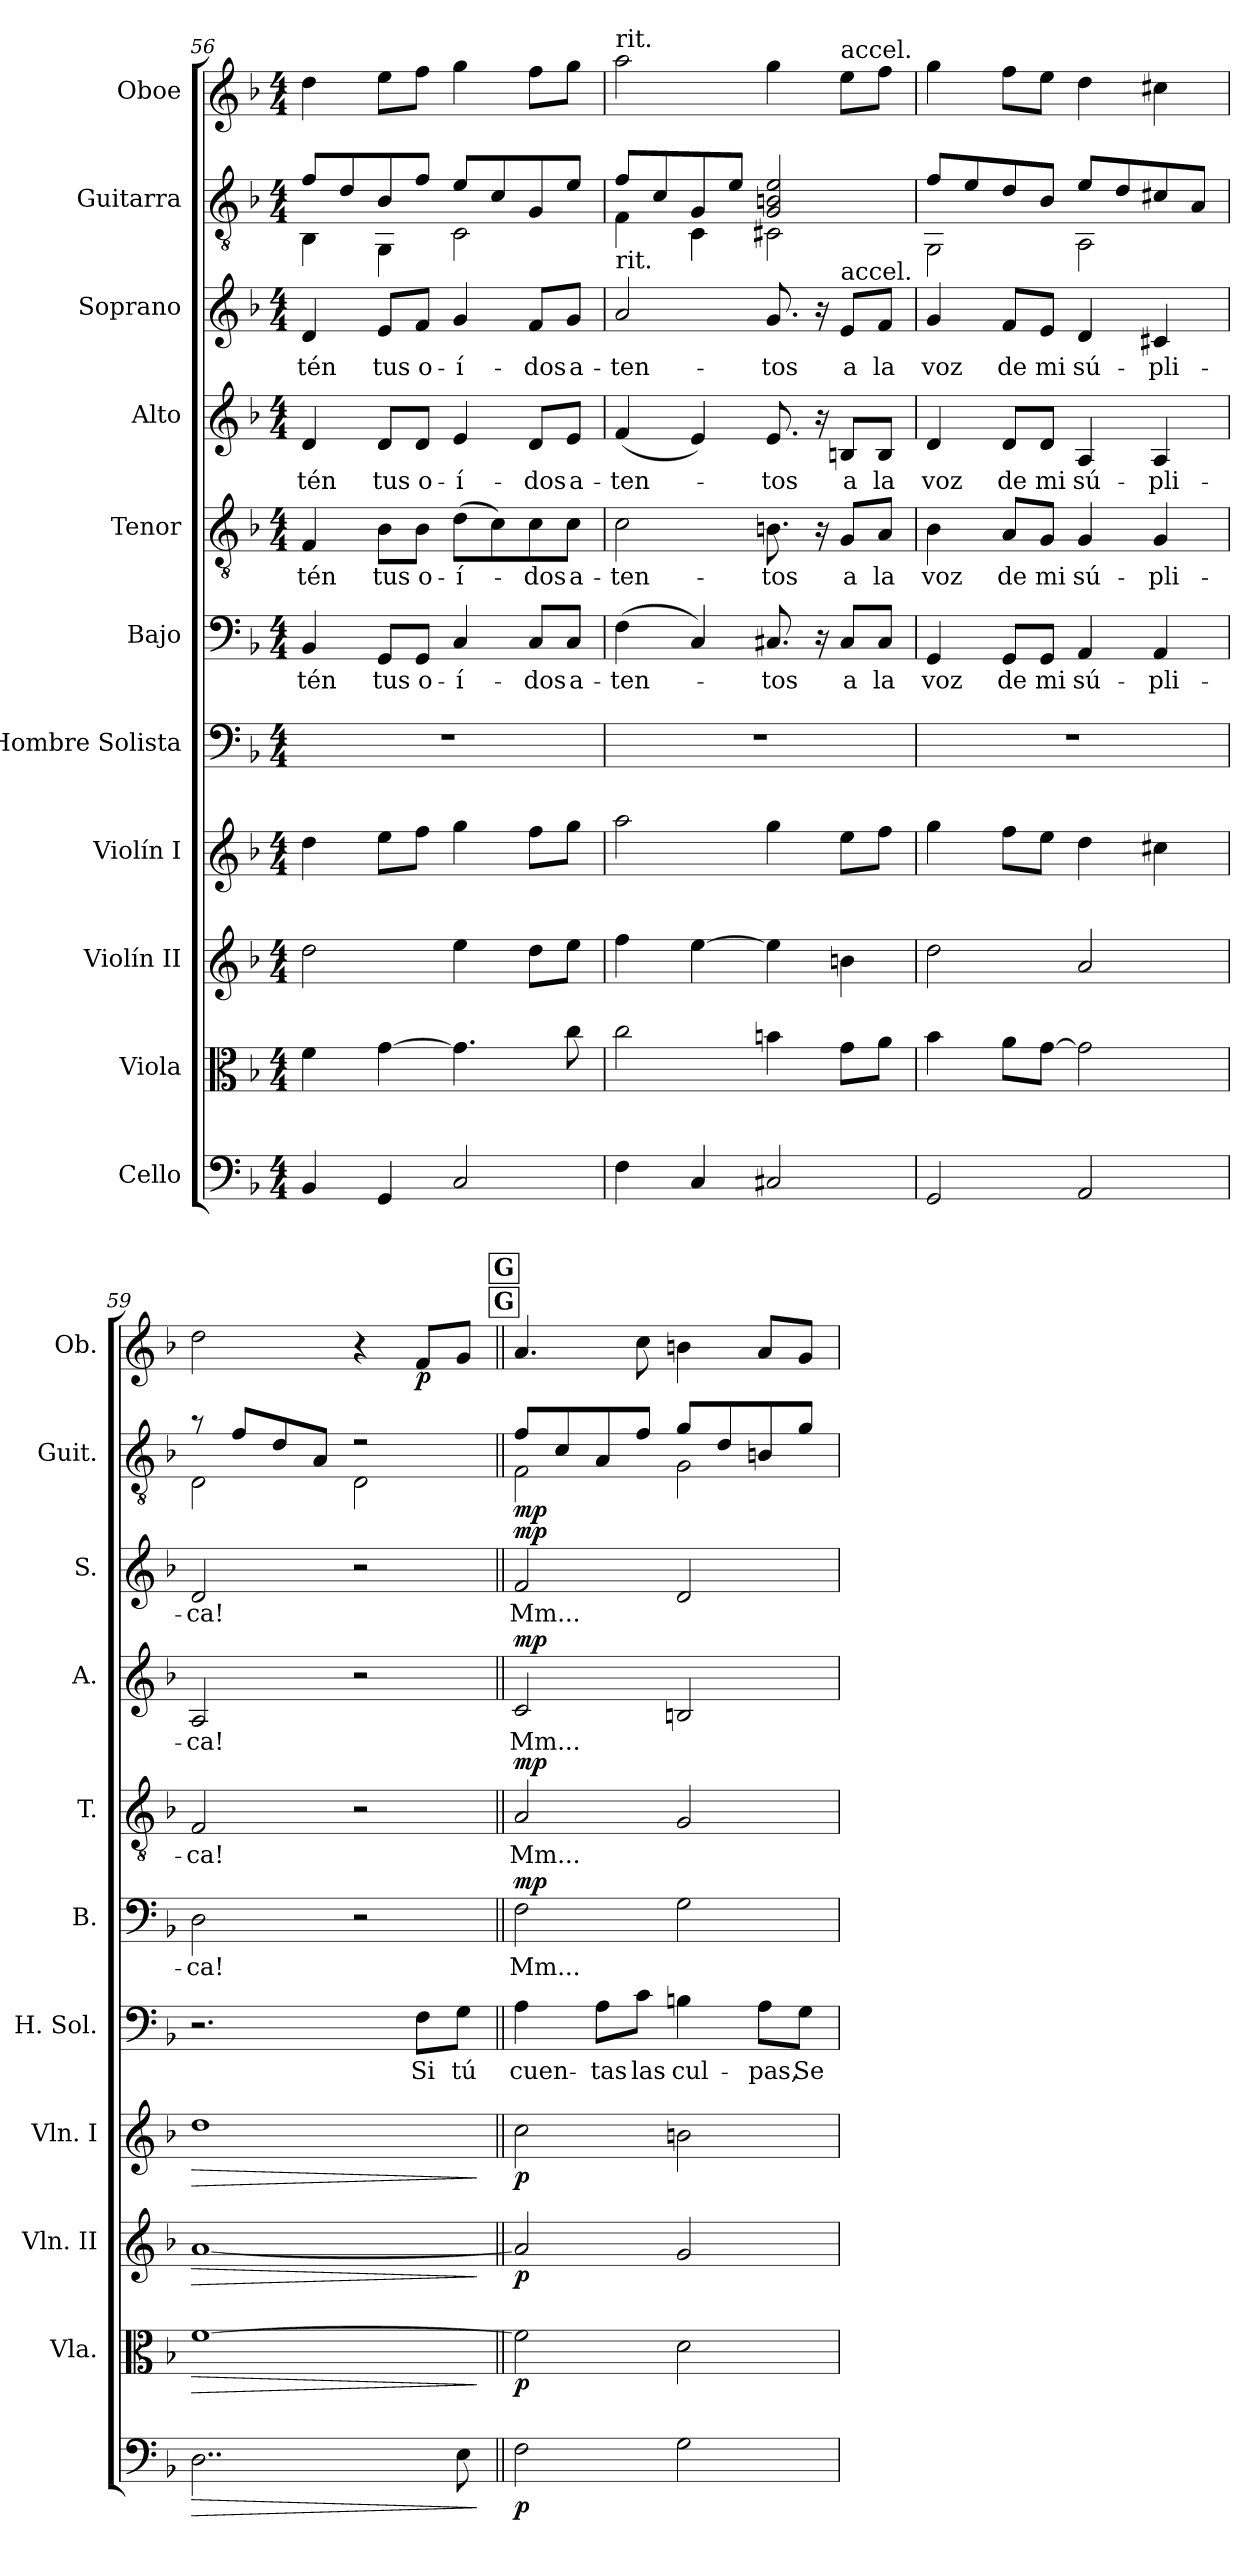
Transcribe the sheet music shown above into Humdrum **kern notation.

**kern	**dynam	**kern	**dynam	**kern	**dynam	**kern	**dynam	**kern	**text	**kern	**text	**dynam	**kern	**text	**dynam	**kern	**text	**dynam	**kern	**text	**dynam	**kern	**dynam	**kern	**dynam
*part11	*part11	*part10	*part10	*part9	*part9	*part8	*part8	*part7	*part7	*part6	*part6	*part6	*part5	*part5	*part5	*part4	*part4	*part4	*part3	*part3	*part3	*part2	*part2	*part1	*part1
*staff11	*staff11	*staff10	*staff10	*staff9	*staff9	*staff8	*staff8	*staff7	*staff7	*staff6	*staff6	*staff6	*staff5	*staff5	*staff5	*staff4	*staff4	*staff4	*staff3	*staff3	*staff3	*staff2	*staff2	*staff1	*staff1
*I"Cello	*	*I"Viola	*	*I"Violín II	*	*I"Violín I	*	*I"Hombre Solista	*	*I"Bajo	*	*	*I"Tenor	*	*	*I"Alto	*	*	*I"Soprano	*	*	*I"Guitarra	*	*I"Oboe	*
*	*	*I'Vla.	*	*I'Vln. II	*	*I'Vln. I	*	*I'H. Sol.	*	*I'B.	*	*	*I'T.	*	*	*I'A.	*	*	*I'S.	*	*	*I'Guit.	*	*I'Ob.	*
*clefF4	*	*clefC3	*	*clefG2	*	*clefG2	*	*clefF4	*	*clefF4	*	*	*clefGv2	*	*	*clefG2	*	*	*clefG2	*	*	*clefGv2	*	*clefG2	*
*k[b-]	*	*k[b-]	*	*k[b-]	*	*k[b-]	*	*k[b-]	*	*k[b-]	*	*	*k[b-]	*	*	*k[b-]	*	*	*k[b-]	*	*	*k[b-]	*	*k[b-]	*
*M4/4	*	*M4/4	*	*M4/4	*	*M4/4	*	*M4/4	*	*M4/4	*	*	*M4/4	*	*	*M4/4	*	*	*M4/4	*	*	*M4/4	*	*M4/4	*
=56	=56	=56	=56	=56	=56	=56	=56	=56	=56	=56	=56	=56	=56	=56	=56	=56	=56	=56	=56	=56	=56	=56	=56	=56	=56
*	*	*	*	*	*	*	*	*	*	*	*	*	*	*	*	*	*	*	*	*	*	*^	*	*	*
4BB-/	.	4f\	.	2dd\	.	4dd\	.	1r	.	4BB-/	-tén	.	4F/	-tén	.	4d/	-tén	.	4d/	-tén	.	8f/L	4BB-\	.	4dd\	.
.	.	.	.	.	.	.	.	.	.	.	.	.	.	.	.	.	.	.	.	.	.	8d/	.	.	.	.
4GG/	.	[4g\	.	.	.	8ee\L	.	.	.	8GG/L	tus	.	8B-\L	tus	.	8d/L	tus	.	8e/L	tus	.	8B-/	4GG\	.	8ee\L	.
.	.	.	.	.	.	8ff\J	.	.	.	8GG/J	o-	.	8B-\J	o-	.	8d/J	o-	.	8f/J	o-	.	8f/J	.	.	8ff\J	.
2C/	.	4.g\]	.	4ee\	.	4gg\	.	.	.	4C/	-í-	.	(8d\L	-í-	.	4e/	-í-	.	4g/	-í-	.	8e/L	2C\	.	4gg\	.
.	.	.	.	.	.	.	.	.	.	.	.	.	8c\)	.	.	.	.	.	.	.	.	8c/	.	.	.	.
.	.	.	.	8dd\L	.	8ff\L	.	.	.	8C/L	-dos	.	8c\	-dos	.	8d/L	-dos	.	8f/L	-dos	.	8G/	.	.	8ff\L	.
.	.	8cc\	.	8ee\J	.	8gg\J	.	.	.	8C/J	a-	.	8c\J	a-	.	8e/J	a-	.	8g/J	a-	.	8e/J	.	.	8gg\J	.
=57	=57	=57	=57	=57	=57	=57	=57	=57	=57	=57	=57	=57	=57	=57	=57	=57	=57	=57	=57	=57	=57	=57	=57	=57	=57	=57
!	!	!	!	!	!	!	!	!	!	!	!	!	!	!	!	!	!	!	!	!	!	!	!	!	!LO:TX:a:t=rit.	!
!	!	!	!	!	!	!	!	!	!	!	!	!	!	!	!	!	!	!	!LO:TX:a:t=rit.	!	!	!	!	!	!	!
4F\	.	2cc\	.	4ff\	.	2aa\	.	1r	.	(4F\	-ten-	.	2c\	-ten-	.	(4f/	-ten-	.	2a/	-ten-	.	8f/L	4F\	.	2aa\	.
.	.	.	.	.	.	.	.	.	.	.	.	.	.	.	.	.	.	.	.	.	.	8c/	.	.	.	.
4C/	.	.	.	[4ee\	.	.	.	.	.	4C/)	.	.	.	.	.	4e/)	.	.	.	.	.	8G/	4C\	.	.	.
.	.	.	.	.	.	.	.	.	.	.	.	.	.	.	.	.	.	.	.	.	.	8e/J	.	.	.	.
2C#X/	.	4bn\	.	4ee\]	.	4gg\	.	.	.	8.C#X/	-tos	.	8.Bn\	-tos	.	8.e/	-tos	.	8.g/	-tos	.	2G/ 2Bn/ 2e/	2C#X\	.	4gg\	.
.	.	.	.	.	.	.	.	.	.	16r	.	.	16r	.	.	16r	.	.	16r	.	.	.	.	.	.	.
!	!	!	!	!	!	!	!	!	!	!	!	!	!	!	!	!	!	!	!	!	!	!	!	!	!LO:TX:a:t=accel.	!
!	!	!	!	!	!	!	!	!	!	!	!	!	!	!	!	!	!	!	!LO:TX:a:t=accel.	!	!	!	!	!	!	!
.	.	8g\L	.	4bn\	.	8ee\L	.	.	.	8C#/L	a	.	8G/L	a	.	8Bn/L	a	.	8e/L	a	.	.	.	.	8ee\L	.
.	.	8a\J	.	.	.	8ff\J	.	.	.	8C#/J	la	.	8A/J	la	.	8B/J	la	.	8f/J	la	.	.	.	.	8ff\J	.
=58	=58	=58	=58	=58	=58	=58	=58	=58	=58	=58	=58	=58	=58	=58	=58	=58	=58	=58	=58	=58	=58	=58	=58	=58	=58	=58
2GG/	.	4b-\	.	2dd\	.	4gg\	.	1r	.	4GG/	voz	.	4B-\	voz	.	4d/	voz	.	4g/	voz	.	8f/L	2GG\	.	4gg\	.
.	.	.	.	.	.	.	.	.	.	.	.	.	.	.	.	.	.	.	.	.	.	8e/	.	.	.	.
.	.	8a\L	.	.	.	8ff\L	.	.	.	8GG/L	de	.	8A/L	de	.	8d/L	de	.	8f/L	de	.	8d/	.	.	8ff\L	.
.	.	[8g\J	.	.	.	8ee\J	.	.	.	8GG/J	mi	.	8G/J	mi	.	8d/J	mi	.	8e/J	mi	.	8B-/J	.	.	8ee\J	.
2AA/	.	2g\]	.	2a/	.	4dd\	.	.	.	4AA/	sú-	.	4G/	sú-	.	4A/	sú-	.	4d/	sú-	.	8e/L	2AA\	.	4dd\	.
.	.	.	.	.	.	.	.	.	.	.	.	.	.	.	.	.	.	.	.	.	.	8d/	.	.	.	.
.	.	.	.	.	.	4cc#X\	.	.	.	4AA/	-pli-	.	4G/	-pli-	.	4A/	-pli-	.	4c#X/	-pli-	.	8c#X/	.	.	4cc#X\	.
.	.	.	.	.	.	.	.	.	.	.	.	.	.	.	.	.	.	.	.	.	.	8A/J	.	.	.	.
=59	=59	=59	=59	=59	=59	=59	=59	=59	=59	=59	=59	=59	=59	=59	=59	=59	=59	=59	=59	=59	=59	=59	=59	=59	=59	=59
!	!LO:HP:b	!	!LO:HP:b	!	!LO:HP:b	!	!LO:HP:b	!	!	!	!	!	!	!	!	!	!	!	!	!	!	!	!	!	!	!
2..D\	>	[1f	>	[1a	>	1dd	>	2.r	.	2D\	-ca!	.	2F/	-ca!	.	2A/	-ca!	.	2d/	-ca!	.	8r	2D\	.	2dd\	.
.	.	.	.	.	.	.	.	.	.	.	.	.	.	.	.	.	.	.	.	.	.	8f/L	.	.	.	.
.	.	.	.	.	.	.	.	.	.	.	.	.	.	.	.	.	.	.	.	.	.	8d/	.	.	.	.
.	.	.	.	.	.	.	.	.	.	.	.	.	.	.	.	.	.	.	.	.	.	8A/J	.	.	.	.
.	.	.	.	.	.	.	.	.	.	2r	.	.	2r	.	.	2r	.	.	2r	.	.	2r	2D\	.	4r	.
!	!	!	!	!	!	!	!	!	!	!	!	!	!	!	!	!	!	!	!	!	!	!	!	!	!	!LO:DY:b
.	.	.	.	.	.	.	.	8F\L	Si	.	.	.	.	.	.	.	.	.	.	.	.	.	.	.	8f/L	p
8E\	.	.	.	.	.	.	.	8G\J	tú	.	.	.	.	.	.	.	.	.	.	.	.	.	.	.	8g/J	.
*	*	*	*	*	*	*	*	*	*	*	*	*	*	*	*	*	*	*	*	*	*	*v	*v	*	*	*
.	]	.	]	.	]	.	]	.	.	.	.	.	.	.	.	.	.	.	.	.	.	.	.	.	.
!!LO:REH:place=s1:a:B:fs=14:t=G
!!LO:REH:place=s3:a:B:fs=14:t=G
=60||	=60||	=60||	=60||	=60||	=60||	=60||	=60||	=60||	=60||	=60||	=60||	=60||	=60||	=60||	=60||	=60||	=60||	=60||	=60||	=60||	=60||	=60||	=60||	=60||	=60||
*	*	*	*	*	*	*	*	*	*	*	*	*	*	*	*	*	*	*	*	*	*	*^	*	*	*
!	!LO:DY:b	!	!LO:DY:b	!	!LO:DY:b	!	!LO:DY:b	!	!	!	!	!LO:DY:a	!	!	!LO:DY:a	!	!	!LO:DY:a	!	!	!LO:DY:a	!	!	!LO:DY:b	!	!
2F\	p	2f\]	p	2a/]	p	2cc\	p	4A\	cuen-	2F\	Mm...	mp	2A/	Mm...	mp	2c/	Mm...	mp	2f/	Mm...	mp	8f/L	2F\	mp	4.a/	.
.	.	.	.	.	.	.	.	.	.	.	.	.	.	.	.	.	.	.	.	.	.	8c/	.	.	.	.
.	.	.	.	.	.	.	.	8A\L	-tas	.	.	.	.	.	.	.	.	.	.	.	.	8A/	.	.	.	.
.	.	.	.	.	.	.	.	8c\J	las	.	.	.	.	.	.	.	.	.	.	.	.	8f/J	.	.	8cc\	.
2G\	.	2d\	.	2g/	.	2bn\	.	4Bn\	cul-	2G\	.	.	2G/	.	.	2Bn/	.	.	2d/	.	.	8g/L	2G\	.	4bn\	.
.	.	.	.	.	.	.	.	.	.	.	.	.	.	.	.	.	.	.	.	.	.	8d/	.	.	.	.
.	.	.	.	.	.	.	.	8A\L	-pas,	.	.	.	.	.	.	.	.	.	.	.	.	8Bn/	.	.	8a/L	.
.	.	.	.	.	.	.	.	8G\J	Se-	.	.	.	.	.	.	.	.	.	.	.	.	8g/J	.	.	8g/J	.
*	*	*	*	*	*	*	*	*	*	*	*	*	*	*	*	*	*	*	*	*	*	*v	*v	*	*	*
=	=	=	=	=	=	=	=	=	=	=	=	=	=	=	=	=	=	=	=	=	=	=	=	=	=
*-	*-	*-	*-	*-	*-	*-	*-	*-	*-	*-	*-	*-	*-	*-	*-	*-	*-	*-	*-	*-	*-	*-	*-	*-	*-
